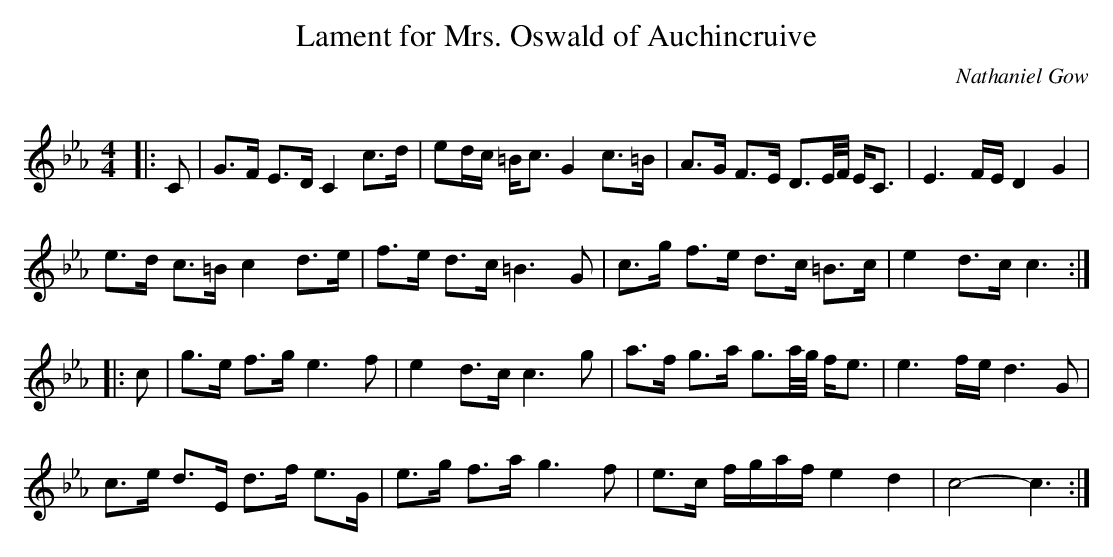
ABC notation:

X:1
T: Lament for Mrs. Oswald of Auchincruive
C:Nathaniel Gow
Q: 128
K:Cm
M:4/4
L:1/16
|:C2|G3F E3D C4 c3d|e2dc =Bc3 G4 c3=B|A3G F3E D3E1/2F1/2 EC3|E6 FE D4 G4|
e3d c3=B c4 d3e|f3e d3c =B6 G2|c3g f3e d3c =B3c|e4 d3c c6:|
|:c2|g3e f3g e6 f2|e4 d3c c6 g2|a3f g3a g3a1/2g1/2 fe3|e6 fe d6 G2|
c3e d3E d3f e3G|e3g f3a g6 f2|e3c fgaf e4 d4|c8-c6:|
